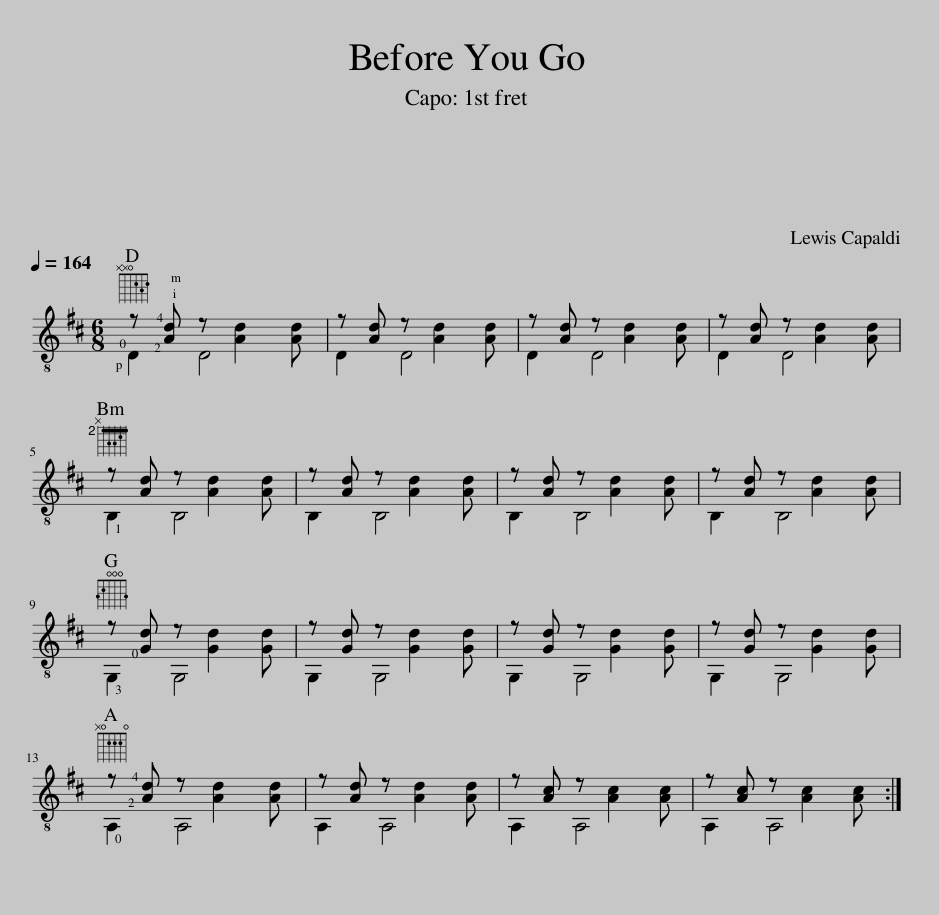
X:1
%%score ( 1 2 )
L:1/8
Q:1/4=164
M:6/8
I:linebreak $
K:D
V:1 treble-8
V:2 treble-8
V:1
 !0!D2 D4 | D2 D4 | D2 D4 | D2 D4 |$ !1!B,2 B,4 | %5
 B,2 B,4 | B,2 B,4 | B,2 B,4 |$ !3!G,2 G,4 | G,2 G,4 | %10
 G,2 G,4 | G,2 G,4 |$ !0!A,2 A,4 | A,2 A,4 | A,2 A,4 | %15
 A,2 A,4 :| %16
V:2
 z !2!!4![Ad] z [Ad]2 [Ad] | z [Ad] z [Ad]2 [Ad] | z [Ad] z [Ad]2 [Ad] | z [Ad] z [Ad]2 [Ad] |$ z [Ad] z [Ad]2 [Ad] | %5
 z [Ad] z [Ad]2 [Ad] | z [Ad] z [Ad]2 [Ad] | z [Ad] z [Ad]2 [Ad] |$ z !0![Gd] z [Gd]2 [Gd] | z [Gd] z [Gd]2 [Gd] | %10
 z [Gd] z [Gd]2 [Gd] | z [Gd] z [Gd]2 [Gd] |$ z !2!!4![Ad] z [Ad]2 [Ad] | z [Ad] z [Ad]2 [Ad] | z [Ac] z [Ac]2 [Ac] | %15
 z [Ac] z [Ac]2 [Ac] :| %16
